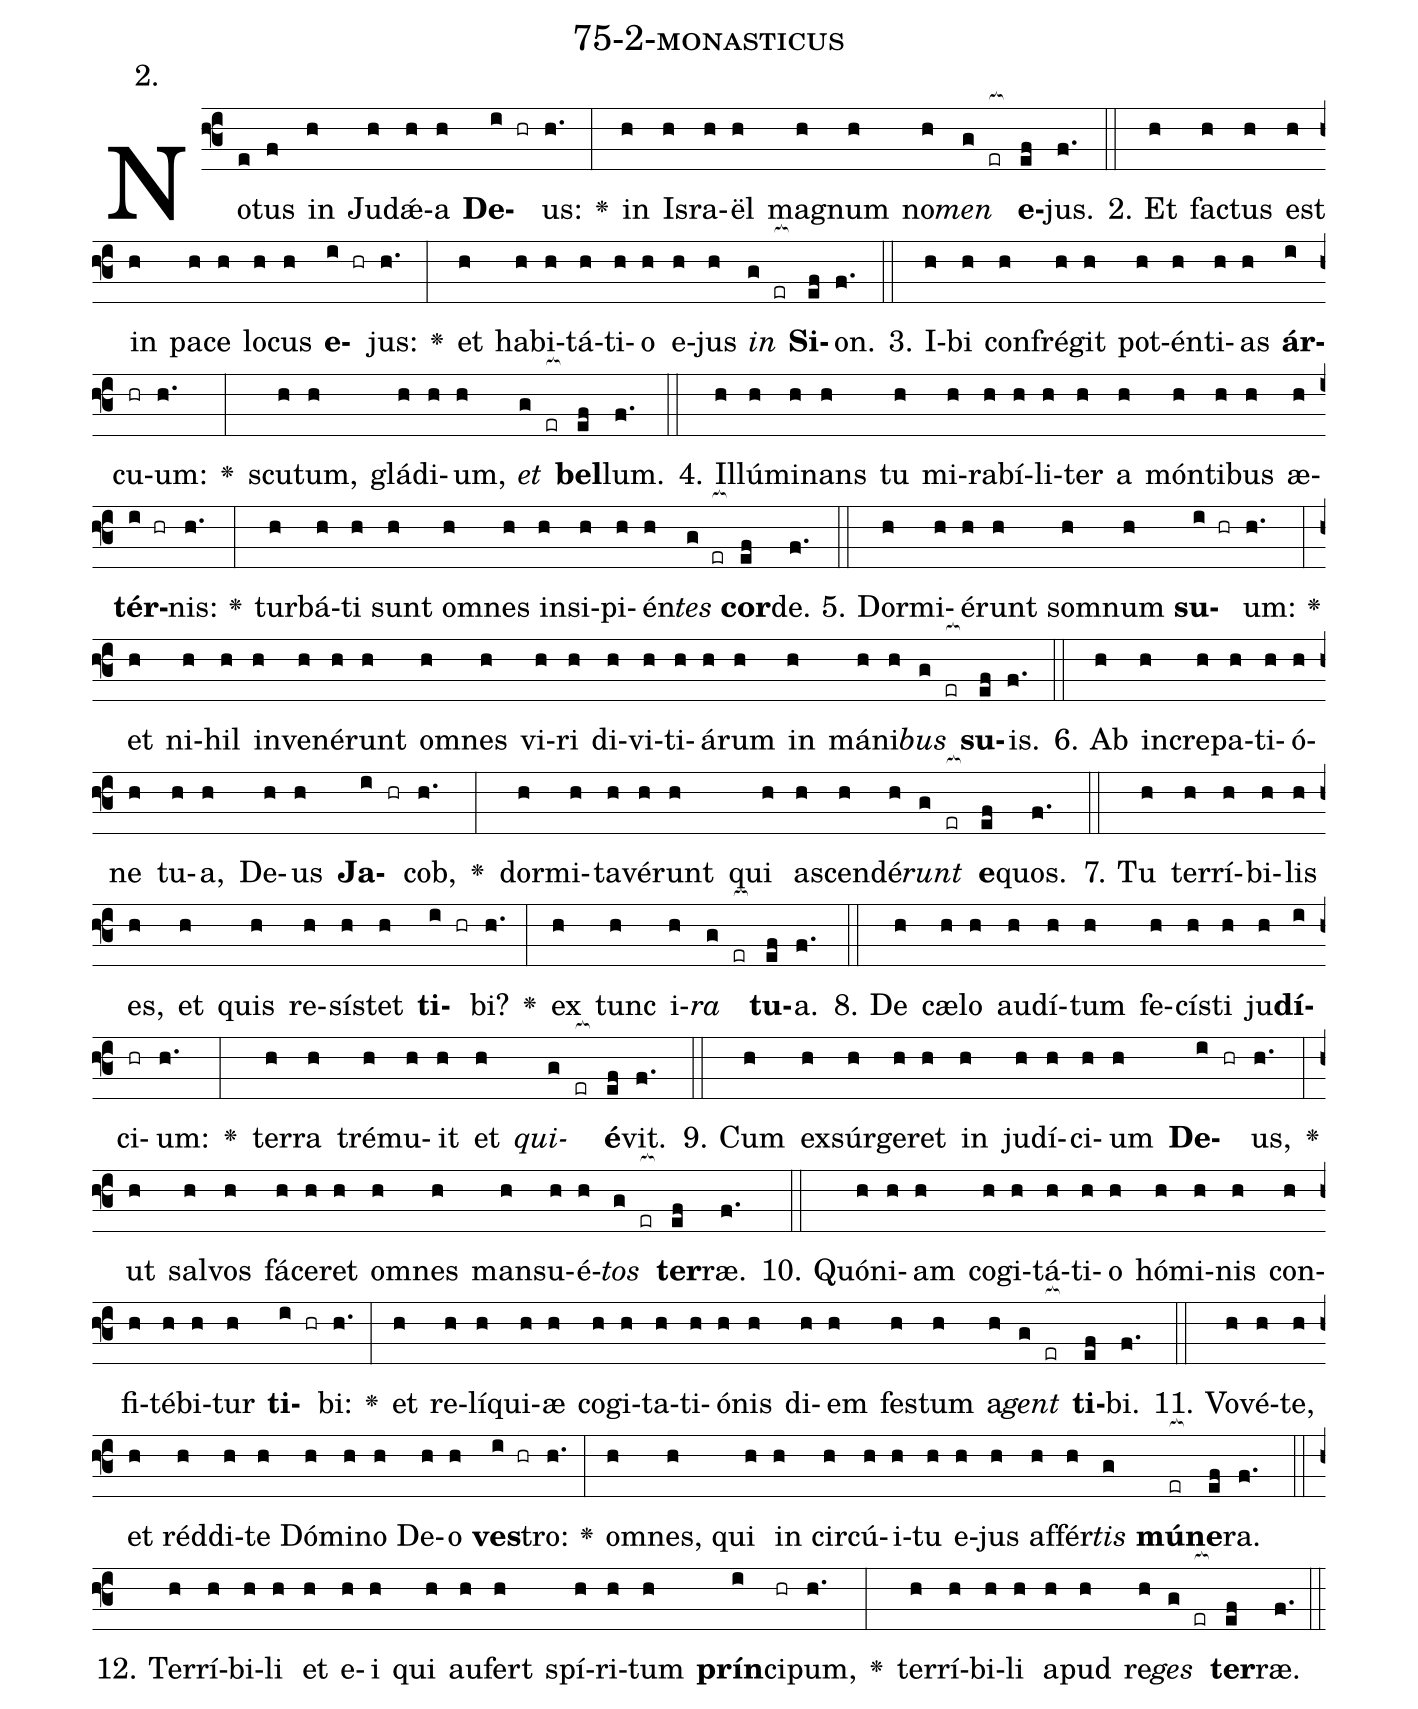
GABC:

name: 75-2-monasticus;
annotation: 2.;
%%
(f3)No(e)tus(f) in(h) Ju(h)dǽ(h)a(h) <b>De</b>(i hr)us:(h.) <v>\greheightstar</v>(:) in(h) Is(h)ra(h)ël(h) ma(h)gnum(h) no(h)<i>men</i>(g er[ocb:1{]) <b>e</b>(ef[ocb:0}])jus.(f.) (::)
2. Et(h) fac(h)tus(h) est(h) in(h) pa(h)ce(h) lo(h)cus(h) <b>e</b>(i hr)jus:(h.) <v>\greheightstar</v>(:) et(h) ha(h)bi(h)tá(h)ti(h)o(h) e(h)jus(h) <i>in</i>(g er[ocb:1{]) <b>Si</b>(ef[ocb:0}])on.(f.) (::)
3. I(h)bi(h) con(h)fré(h)git(h) pot(h)én(h)ti(h)as(h) <b>ár</b>(i)cu(hr)um:(h.) <v>\greheightstar</v>(:) scu(h)tum,(h) glá(h)di(h)um,(h) <i>et</i>(g er[ocb:1{]) <b>bel</b>(ef[ocb:0}])lum.(f.) (::)
4. Il(h)lú(h)mi(h)nans(h) tu(h) mi(h)ra(h)bí(h)li(h)ter(h) a(h) món(h)ti(h)bus(h) æ(h)<b>tér</b>(i hr)nis:(h.) <v>\greheightstar</v>(:) tur(h)bá(h)ti(h) sunt(h) om(h)nes(h) in(h)si(h)pi(h)én(h)<i>tes</i>(g er[ocb:1{]) <b>cor</b>(ef[ocb:0}])de.(f.) (::)
5. Dor(h)mi(h)é(h)runt(h) som(h)num(h) <b>su</b>(i hr)um:(h.) <v>\greheightstar</v>(:) et(h) ni(h)hil(h) in(h)ve(h)né(h)runt(h) om(h)nes(h) vi(h)ri(h) di(h)vi(h)ti(h)á(h)rum(h) in(h) má(h)ni(h)<i>bus</i>(g er[ocb:1{]) <b>su</b>(ef[ocb:0}])is.(f.) (::)
6. Ab(h) in(h)cre(h)pa(h)ti(h)ó(h)ne(h) tu(h)a,(h) De(h)us(h) <b>Ja</b>(i hr)cob,(h.) <v>\greheightstar</v>(:) dor(h)mi(h)ta(h)vé(h)runt(h) qui(h) a(h)scen(h)dé(h)<i>runt</i>(g er[ocb:1{]) <b>e</b>(ef[ocb:0}])quos.(f.) (::)
7. Tu(h) ter(h)rí(h)bi(h)lis(h) es,(h) et(h) quis(h) re(h)sís(h)tet(h) <b>ti</b>(i hr)bi?(h.) <v>\greheightstar</v>(:) ex(h) tunc(h) i(h)<i>ra</i>(g er[ocb:1{]) <b>tu</b>(ef[ocb:0}])a.(f.) (::)
8. De(h) cæ(h)lo(h) au(h)dí(h)tum(h) fe(h)cís(h)ti(h) ju(h)<b>dí</b>(i)ci(hr)um:(h.) <v>\greheightstar</v>(:) ter(h)ra(h) tré(h)mu(h)it(h) et(h) <i>qui</i>(g er[ocb:1{])<b>é</b>(ef[ocb:0}])vit.(f.) (::)
9. Cum(h) ex(h)súr(h)ge(h)ret(h) in(h) ju(h)dí(h)ci(h)um(h) <b>De</b>(i hr)us,(h.) <v>\greheightstar</v>(:) ut(h) sal(h)vos(h) fá(h)ce(h)ret(h) om(h)nes(h) man(h)su(h)é(h)<i>tos</i>(g er[ocb:1{]) <b>ter</b>(ef[ocb:0}])ræ.(f.) (::)
10. Quón(h)i(h)am(h) co(h)gi(h)tá(h)ti(h)o(h) hó(h)mi(h)nis(h) con(h)fi(h)té(h)bi(h)tur(h) <b>ti</b>(i hr)bi:(h.) <v>\greheightstar</v>(:) et(h) re(h)lí(h)qui(h)æ(h) co(h)gi(h)ta(h)ti(h)ó(h)nis(h) di(h)em(h) fes(h)tum(h) a(h)<i>gent</i>(g er[ocb:1{]) <b>ti</b>(ef[ocb:0}])bi.(f.) (::)
11. Vo(h)vé(h)te,(h) et(h) réd(h)di(h)te(h) Dó(h)mi(h)no(h) De(h)o(h) <b>ves</b>(i hr)tro:(h.) <v>\greheightstar</v>(:) om(h)nes,(h) qui(h) in(h) cir(h)cú(h)i(h)tu(h) e(h)jus(h) af(h)fér(h)<i>tis</i>(g) <b>mú</b>(er[ocb:1{])<b>ne</b>(ef[ocb:0}])ra.(f.) (::)
12. Ter(h)rí(h)bi(h)li(h) et(h) e(h)i(h) qui(h) au(h)fert(h) spí(h)ri(h)tum(h) <b>prín</b>(i)ci(hr)pum,(h.) <v>\greheightstar</v>(:) ter(h)rí(h)bi(h)li(h) a(h)pud(h) re(h)<i>ges</i>(g er[ocb:1{]) <b>ter</b>(ef[ocb:0}])ræ.(f.) (::)
